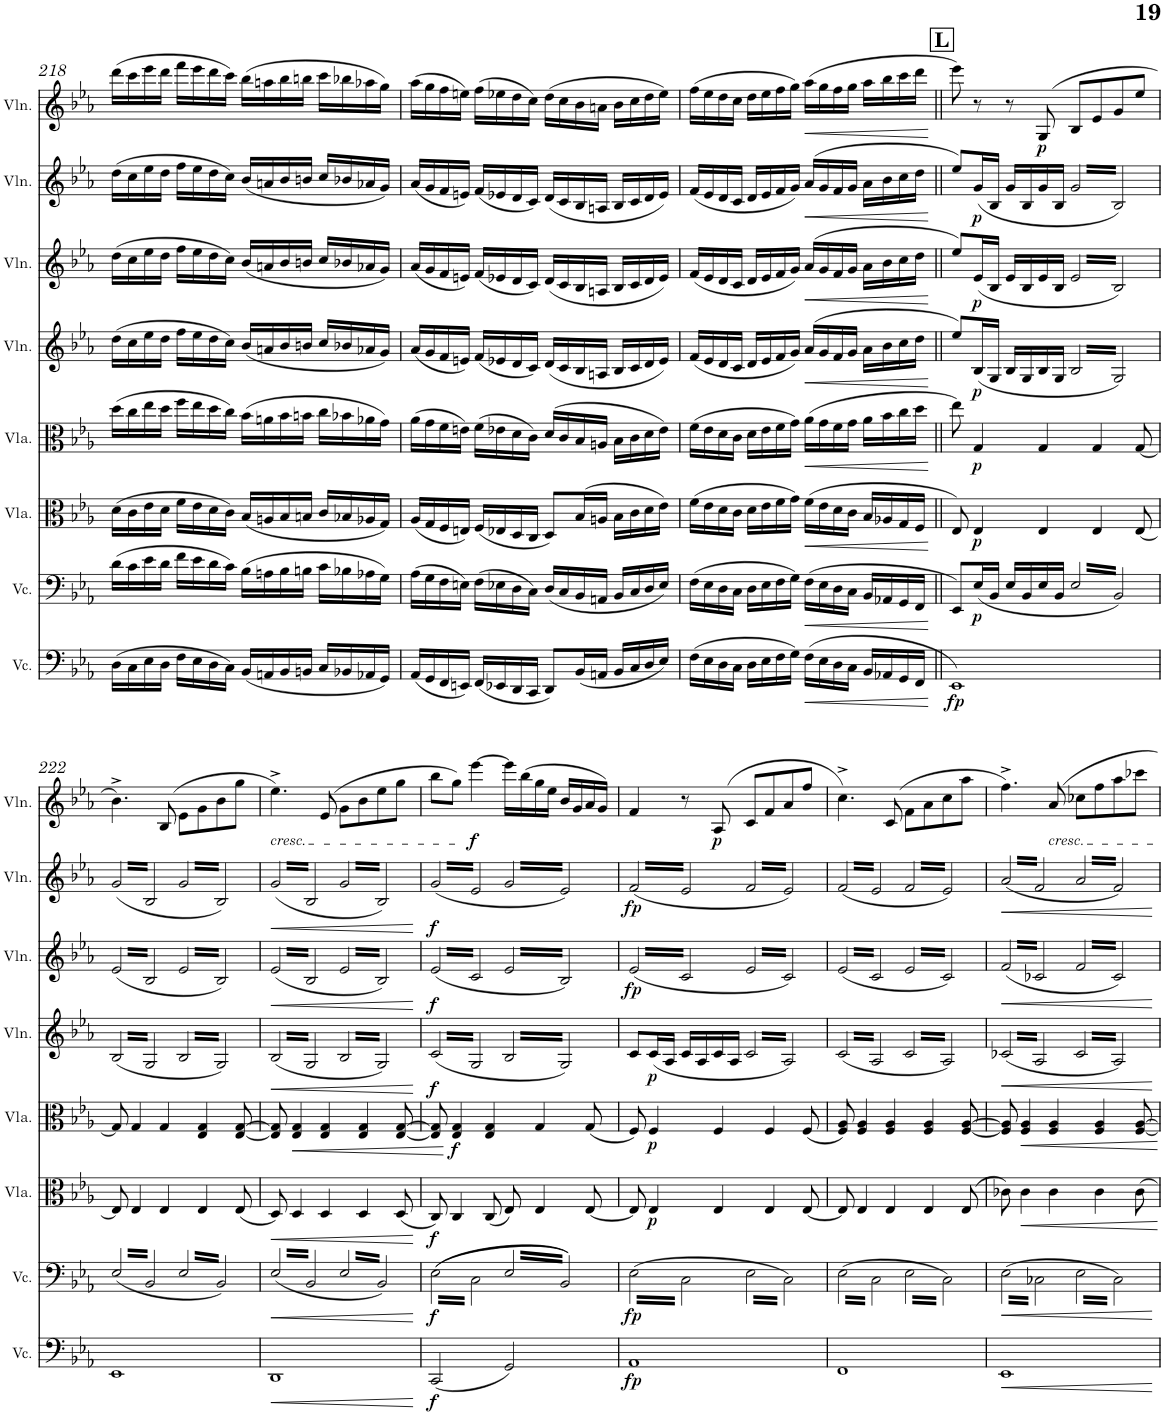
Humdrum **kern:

**kern	**dynam	**kern	**dynam	**kern	**dynam	**kern	**dynam	**kern	**dynam	**kern	**dynam	**kern	**dynam	**kern	**dynam
*part8	*part8	*part7	*part7	*part6	*part6	*part5	*part5	*part4	*part4	*part3	*part3	*part2	*part2	*part1	*part1
*staff8	*staff8	*staff7	*staff7	*staff6	*staff6	*staff5	*staff5	*staff4	*staff4	*staff3	*staff3	*staff2	*staff2	*staff1	*staff1
*I"Violoncello	*	*I"Violoncello	*	*I"Viola	*	*I"Viola	*	*I"Violin	*	*I"Violin	*	*I"Violin	*	*I"Violin	*
*I'Vc.	*	*I'Vc.	*	*I'Vla.	*	*I'Vla.	*	*I'Vln.	*	*I'Vln.	*	*I'Vln.	*	*I'Vln.	*
!!LO:PB:g=z
*clefF4	*	*clefF4	*	*clefC3	*	*clefC3	*	*clefG2	*	*clefG2	*	*clefG2	*	*clefG2	*
*k[b-e-a-]	*	*k[b-e-a-]	*	*k[b-e-a-]	*	*k[b-e-a-]	*	*k[b-e-a-]	*	*k[b-e-a-]	*	*k[b-e-a-]	*	*k[b-e-a-]	*
*M4/4	*	*M4/4	*	*M4/4	*	*M4/4	*	*M4/4	*	*M4/4	*	*M4/4	*	*M4/4	*
*met(c)	*	*met(c)	*	*met(c)	*	*met(c)	*	*met(c)	*	*met(c)	*	*met(c)	*	*met(c)	*
=218	=218	=218	=218	=218	=218	=218	=218	=218	=218	=218	=218	=218	=218	=218	=218
(16D\LL	.	(16d\LL	.	(16d\LL	.	(16dd\LL	.	(16dd\LL	.	(16dd\LL	.	(16dd\LL	.	(16ddd\LL	.
16C\	.	16c\	.	16c\	.	16cc\	.	16cc\	.	16cc\	.	16cc\	.	16ccc\	.
16E-\	.	16e-\	.	16e-\	.	16ee-\	.	16ee-\	.	16ee-\	.	16ee-\	.	16eee-\	.
16D\JJ	.	16d\JJ	.	16d\JJ	.	16dd\JJ	.	16dd\JJ	.	16dd\JJ	.	16dd\JJ	.	16ddd\JJ	.
16F\LL	.	16f\LL	.	16f\LL	.	16ff\LL	.	16ff\LL	.	16ff\LL	.	16ff\LL	.	16fff\LL	.
16E-\	.	16e-\	.	16e-\	.	16ee-\	.	16ee-\	.	16ee-\	.	16ee-\	.	16eee-\	.
16D\	.	16d\	.	16d\	.	16dd\	.	16dd\	.	16dd\	.	16dd\	.	16ddd\	.
16C\JJ)	.	16c\JJ)	.	16c\JJ)	.	16cc\JJ)	.	16cc\JJ)	.	16cc\JJ)	.	16cc\JJ)	.	16ccc\JJ)	.
(16BB-/LL	.	(16B-\LL	.	(16B-/LL	.	(16b-\LL	.	(16b-/LL	.	(16b-/LL	.	(16b-/LL	.	(16bb-\LL	.
16AAn/	.	16An\	.	16An/	.	16an\	.	16an/	.	16an/	.	16an/	.	16aan\	.
16BB-/	.	16B-\	.	16B-/	.	16b-\	.	16b-/	.	16b-/	.	16b-/	.	16bb-\	.
16BBn/JJ	.	16Bn\JJ	.	16Bn/JJ	.	16bn\JJ	.	16bn/JJ	.	16bn/JJ	.	16bn/JJ	.	16bbn\JJ	.
16C/LL	.	16c\LL	.	16c/LL	.	16cc\LL	.	16cc/LL	.	16cc/LL	.	16cc/LL	.	16ccc\LL	.
16BB-X/	.	16B-X\	.	16B-X/	.	16b-X\	.	16b-X/	.	16b-X/	.	16b-X/	.	16bb-X\	.
16AA-X/	.	16A-X\	.	16A-X/	.	16a-X\	.	16a-X/	.	16a-X/	.	16a-X/	.	16aa-X\	.
16GG/JJ)	.	16G\JJ)	.	16G/JJ)	.	16g\JJ)	.	16g/JJ)	.	16g/JJ)	.	16g/JJ)	.	16gg\JJ)	.
=219	=219	=219	=219	=219	=219	=219	=219	=219	=219	=219	=219	=219	=219	=219	=219
(16AA-/LL	.	(16A-\LL	.	(16A-/LL	.	(16a-\LL	.	(16a-/LL	.	(16a-/LL	.	(16a-/LL	.	(16aa-\LL	.
16GG/	.	16G\	.	16G/	.	16g\	.	16g/	.	16g/	.	16g/	.	16gg\	.
16FF/	.	16F\	.	16F/	.	16f\	.	16f/	.	16f/	.	16f/	.	16ff\	.
16EEn/JJ)	.	16En\JJ)	.	16En/JJ)	.	16en\JJ)	.	16en/JJ)	.	16en/JJ)	.	16en/JJ)	.	16een\JJ)	.
(16FF/LL	.	(16F\LL	.	(16F/LL	.	(16f\LL	.	(16f/LL	.	(16f/LL	.	(16f/LL	.	(16ff\LL	.
16EE-X/	.	16E-X\	.	16E-X/	.	16e-X\	.	16e-X/	.	16e-X/	.	16e-X/	.	16ee-X\	.
16DD/	.	16D\	.	16D/	.	16d\	.	16d/	.	16d/	.	16d/	.	16dd\	.
16CC/JJ	.	16C\JJ)	.	16C/JJ	.	16c\JJ)	.	16c/JJ)	.	16c/JJ)	.	16c/JJ)	.	16cc\JJ)	.
8DD/L)	.	(16D/LL	.	8D/L)	.	(16d/LL	.	(16d/LL	.	(16d/LL	.	(16d/LL	.	(16dd\LL	.
.	.	16C/	.	.	.	16c/	.	16c/	.	16c/	.	16c/	.	16cc\	.
(16BB-/L	.	16BB-/	.	(16B-/L	.	16B-/	.	16B-/	.	16B-/	.	16B-/	.	16b-\	.
16AAn/JJ	.	16AAn/JJ	.	16An/JJ	.	16An/JJ	.	16An/JJ	.	16An/JJ	.	16An/JJ	.	16an\JJ	.
16BB-/LL	.	16BB-/LL	.	16B-\LL	.	16B-\LL	.	16B-/LL	.	16B-/LL	.	16B-/LL	.	16b-\LL	.
16C/	.	16C/	.	16c\	.	16c\	.	16c/	.	16c/	.	16c/	.	16cc\	.
16D/	.	16D/	.	16d\	.	16d\	.	16d/	.	16d/	.	16d/	.	16dd\	.
16E-/JJ)	.	16E-/JJ)	.	16e-\JJ)	.	16e-\JJ)	.	16e-/JJ)	.	16e-/JJ)	.	16e-/JJ)	.	16ee-\JJ)	.
=220	=220	=220	=220	=220	=220	=220	=220	=220	=220	=220	=220	=220	=220	=220	=220
(16F\LL	.	(16F\LL	.	(16f\LL	.	(16f\LL	.	(16f/LL	.	(16f/LL	.	(16f/LL	.	(16ff\LL	.
16E-\	.	16E-\	.	16e-\	.	16e-\	.	16e-/	.	16e-/	.	16e-/	.	16ee-\	.
16D\	.	16D\	.	16d\	.	16d\	.	16d/	.	16d/	.	16d/	.	16dd\	.
16C\JJ	.	16C\JJ	.	16c\JJ	.	16c\JJ	.	16c/JJ	.	16c/JJ	.	16c/JJ	.	16cc\JJ	.
16D\LL	.	16D\LL	.	16d\LL	.	16d\LL	.	16d/LL	.	16d/LL	.	16d/LL	.	16dd\LL	.
16E-\	.	16E-\	.	16e-\	.	16e-\	.	16e-/	.	16e-/	.	16e-/	.	16ee-\	.
16F\	.	16F\	.	16f\	.	16f\	.	16f/	.	16f/	.	16f/	.	16ff\	.
16G\JJ)	.	16G\JJ)	.	16g\JJ)	.	16g\JJ)	.	16g/JJ)	.	16g/JJ)	.	16g/JJ)	.	16gg\JJ)	.
!	!LO:HP:b	!	!LO:HP:b	!	!LO:HP:b	!	!LO:HP:b	!	!LO:HP:b	!	!LO:HP:b	!	!LO:HP:b	!	!LO:HP:b
(16F\LL	<	(16F\LL	<	(16f\LL	<	(16a-\LL	<	(16a-/LL	<	(16a-/LL	<	(16a-/LL	<	(16aa-\LL	<
16E-\	.	16E-\	.	16e-\	.	16g\	.	16g/	.	16g/	.	16g/	.	16gg\	.
16D\	.	16D\	.	16d\	.	16f\	.	16f/	.	16f/	.	16f/	.	16ff\	.
16C\JJ	.	16C\JJ	.	16c\JJ	.	16g\JJ	.	16g/JJ	.	16g/JJ	.	16g/JJ	.	16gg\JJ	.
16BB-/LL	.	16BB-/LL	.	16B-/LL	.	16a-\LL	.	16a-\LL	.	16a-\LL	.	16a-\LL	.	16aa-\LL	.
16AA-X/	.	16AA-X/	.	16A-X/	.	16b-\	.	16b-\	.	16b-\	.	16b-\	.	16bb-\	.
16GG/	.	16GG/	.	16G/	.	16cc\	.	16cc\	.	16cc\	.	16cc\	.	16ccc\	.
16FF/JJ	.	16FF/JJ	.	16F/JJ	.	16dd\JJ	.	16dd\JJ	.	16dd\JJ	.	16dd\JJ	.	16ddd\JJ	.
.	[	.	[	.	[	.	[	.	[	.	[	.	[	.	[
!!LO:REH:place=s1:a:B:cj:fs=14:t=L
=221||	=221||	=221||	=221||	=221||	=221||	=221||	=221||	=221||	=221||	=221||	=221||	=221||	=221||	=221||	=221||
!	!LO:DY:b	!	!	!	!	!	!	!	!	!	!	!	!	!	!
1EE-)	fp	8EE-/L)	.	8E-/)	.	8ee-\)	.	8ee-/L)	.	8ee-/L)	.	8ee-/L)	.	8eee-\)	.
!	!	!	!LO:DY:b	!	!LO:DY:b	!	!LO:DY:b	!	!LO:DY:b	!	!LO:DY:b	!	!LO:DY:b	!	!
.	.	(16E-/L	p	4E-/	p	4G/	p	(16B-/L	p	(16e-/L	p	(16g/L	p	8r	.
.	.	16BB-/JJ	.	.	.	.	.	16G/JJ	.	16B-/JJ	.	16B-/JJ	.	.	.
.	.	16E-/LL	.	.	.	.	.	16B-/LL	.	16e-/LL	.	16g/LL	.	8r	.
.	.	16BB-/	.	.	.	.	.	16G/	.	16B-/	.	16B-/	.	.	.
!	!	!	!	!	!	!	!	!	!	!	!	!	!	!	!LO:DY:b
.	.	16E-/	.	4E-/	.	4G/	.	16B-/	.	16e-/	.	16g/	.	(8G/	p
.	.	16BB-/JJ	.	.	.	.	.	16G/JJ	.	16B-/JJ	.	16B-/JJ	.	.	.
*	*	*tremolo	*	*	*	*	*	*	*	*	*	*	*	*	*
*	*	*	*	*	*	*	*	*tremolo	*	*	*	*	*	*	*
*	*	*	*	*	*	*	*	*	*	*tremolo	*	*	*	*	*
*	*	*	*	*	*	*	*	*	*	*	*	*tremolo	*	*	*
.	.	32E-/LLL	.	.	.	.	.	32B-/LLL	.	32e-/LLL	.	32g/LLL	.	8B-/L	.
.	.	32BB-/)	.	.	.	.	.	32G/)	.	32B-/)	.	32B-/)	.	.	.
.	.	32E-/	.	.	.	.	.	32B-/	.	32e-/	.	32g/	.	.	.
.	.	32BB-/)	.	.	.	.	.	32G/)	.	32B-/)	.	32B-/)	.	.	.
.	.	32E-/	.	4E-/	.	4G/	.	32B-/	.	32e-/	.	32g/	.	8e-/	.
.	.	32BB-/)	.	.	.	.	.	32G/)	.	32B-/)	.	32B-/)	.	.	.
.	.	32E-/	.	.	.	.	.	32B-/	.	32e-/	.	32g/	.	.	.
.	.	32BB-/)	.	.	.	.	.	32G/)	.	32B-/)	.	32B-/)	.	.	.
.	.	32E-/	.	.	.	.	.	32B-/	.	32e-/	.	32g/	.	8g/	.
.	.	32BB-/)	.	.	.	.	.	32G/)	.	32B-/)	.	32B-/)	.	.	.
.	.	32E-/	.	.	.	.	.	32B-/	.	32e-/	.	32g/	.	.	.
.	.	32BB-/)	.	.	.	.	.	32G/)	.	32B-/)	.	32B-/)	.	.	.
.	.	32E-/	.	[8E-/	.	[8G/	.	32B-/	.	32e-/	.	32g/	.	8ee-/J	.
.	.	32BB-/)	.	.	.	.	.	32G/)	.	32B-/)	.	32B-/)	.	.	.
.	.	32E-/	.	.	.	.	.	32B-/	.	32e-/	.	32g/	.	.	.
.	.	32BB-/)JJJ	.	.	.	.	.	32G/)JJJ	.	32B-/)JJJ	.	32B-/)JJJ	.	.	.
!!LO:LB:g=z
=222	=222	=222	=222	=222	=222	=222	=222	=222	=222	=222	=222	=222	=222	=222	=222
1EE-	.	(32E-/LLL	.	8E-/]	.	8G/]	.	(32B-/LLL	.	(32e-/LLL	.	(32g/LLL	.	4.b-^\)	.
.	.	32BB-/	.	.	.	.	.	32G/	.	32B-/	.	32B-/	.	.	.
.	.	32E-/	.	.	.	.	.	32B-/	.	32e-/	.	32g/	.	.	.
.	.	32BB-/	.	.	.	.	.	32G/	.	32B-/	.	32B-/	.	.	.
.	.	32E-/	.	4E-/	.	4G/	.	32B-/	.	32e-/	.	32g/	.	.	.
.	.	32BB-/	.	.	.	.	.	32G/	.	32B-/	.	32B-/	.	.	.
.	.	32E-/	.	.	.	.	.	32B-/	.	32e-/	.	32g/	.	.	.
.	.	32BB-/	.	.	.	.	.	32G/	.	32B-/	.	32B-/	.	.	.
.	.	32E-/	.	.	.	.	.	32B-/	.	32e-/	.	32g/	.	.	.
.	.	32BB-/	.	.	.	.	.	32G/	.	32B-/	.	32B-/	.	.	.
.	.	32E-/	.	.	.	.	.	32B-/	.	32e-/	.	32g/	.	.	.
.	.	32BB-/	.	.	.	.	.	32G/	.	32B-/	.	32B-/	.	.	.
.	.	32E-/	.	4E-/	.	4G/	.	32B-/	.	32e-/	.	32g/	.	(8B-/	.
.	.	32BB-/	.	.	.	.	.	32G/	.	32B-/	.	32B-/	.	.	.
.	.	32E-/	.	.	.	.	.	32B-/	.	32e-/	.	32g/	.	.	.
.	.	32BB-/JJJ	.	.	.	.	.	32G/JJJ	.	32B-/JJJ	.	32B-/JJJ	.	.	.
.	.	32E-/LLL	.	.	.	.	.	32B-/LLL	.	32e-/LLL	.	32g/LLL	.	8e-\L	.
.	.	32BB-/)	.	.	.	.	.	32G/)	.	32B-/)	.	32B-/)	.	.	.
.	.	32E-/	.	.	.	.	.	32B-/	.	32e-/	.	32g/	.	.	.
.	.	32BB-/)	.	.	.	.	.	32G/)	.	32B-/)	.	32B-/)	.	.	.
.	.	32E-/	.	4E-/	.	4E-/ 4G/	.	32B-/	.	32e-/	.	32g/	.	8g\	.
.	.	32BB-/)	.	.	.	.	.	32G/)	.	32B-/)	.	32B-/)	.	.	.
.	.	32E-/	.	.	.	.	.	32B-/	.	32e-/	.	32g/	.	.	.
.	.	32BB-/)	.	.	.	.	.	32G/)	.	32B-/)	.	32B-/)	.	.	.
.	.	32E-/	.	.	.	.	.	32B-/	.	32e-/	.	32g/	.	8b-\	.
.	.	32BB-/)	.	.	.	.	.	32G/)	.	32B-/)	.	32B-/)	.	.	.
.	.	32E-/	.	.	.	.	.	32B-/	.	32e-/	.	32g/	.	.	.
.	.	32BB-/)	.	.	.	.	.	32G/)	.	32B-/)	.	32B-/)	.	.	.
.	.	32E-/	.	(8E-/	.	[8E-/ [8G/	.	32B-/	.	32e-/	.	32g/	.	8gg\J	.
.	.	32BB-/)	.	.	.	.	.	32G/)	.	32B-/)	.	32B-/)	.	.	.
.	.	32E-/	.	.	.	.	.	32B-/	.	32e-/	.	32g/	.	.	.
.	.	32BB-/)JJJ	.	.	.	.	.	32G/)JJJ	.	32B-/)JJJ	.	32B-/)JJJ	.	.	.
=223	=223	=223	=223	=223	=223	=223	=223	=223	=223	=223	=223	=223	=223	=223	=223
!	!	!	!	!	!	!	!	!	!	!	!	!	!	!LO:TX:b:i:t=cresc.	!
!	!LO:HP:b	!	!LO:HP:b	!	!LO:HP:b	!	!	!	!LO:HP:b	!	!LO:HP:b	!	!LO:HP:b	!	!
1DD	<	(32E-/LLL	<	8D/)	<	8E-/] 8G/]	.	(32B-/LLL	<	(32e-/LLL	<	(32g/LLL	<	4.ee-^\)	.
.	.	32BB-/	.	.	.	.	.	32G/	.	32B-/	.	32B-/	.	.	.
.	.	32E-/	.	.	.	.	.	32B-/	.	32e-/	.	32g/	.	.	.
.	.	32BB-/	.	.	.	.	.	32G/	.	32B-/	.	32B-/	.	.	.
!	!	!	!	!	!	!	!LO:HP:b	!	!	!	!	!	!	!	!
.	.	32E-/	.	4D/	.	4E-/ 4G/	<	32B-/	.	32e-/	.	32g/	.	.	.
.	.	32BB-/	.	.	.	.	.	32G/	.	32B-/	.	32B-/	.	.	.
.	.	32E-/	.	.	.	.	.	32B-/	.	32e-/	.	32g/	.	.	.
.	.	32BB-/	.	.	.	.	.	32G/	.	32B-/	.	32B-/	.	.	.
.	.	32E-/	.	.	.	.	.	32B-/	.	32e-/	.	32g/	.	.	.
.	.	32BB-/	.	.	.	.	.	32G/	.	32B-/	.	32B-/	.	.	.
.	.	32E-/	.	.	.	.	.	32B-/	.	32e-/	.	32g/	.	.	.
.	.	32BB-/	.	.	.	.	.	32G/	.	32B-/	.	32B-/	.	.	.
.	.	32E-/	.	4D/	.	4E-/ 4G/	.	32B-/	.	32e-/	.	32g/	.	(8e-/	.
.	.	32BB-/	.	.	.	.	.	32G/	.	32B-/	.	32B-/	.	.	.
.	.	32E-/	.	.	.	.	.	32B-/	.	32e-/	.	32g/	.	.	.
.	.	32BB-/JJJ	.	.	.	.	.	32G/JJJ	.	32B-/JJJ	.	32B-/JJJ	.	.	.
.	.	32E-/LLL	.	.	.	.	.	32B-/LLL	.	32e-/LLL	.	32g/LLL	.	8g\L	.
.	.	32BB-/)	.	.	.	.	.	32G/)	.	32B-/)	.	32B-/)	.	.	.
.	.	32E-/	.	.	.	.	.	32B-/	.	32e-/	.	32g/	.	.	.
.	.	32BB-/)	.	.	.	.	.	32G/)	.	32B-/)	.	32B-/)	.	.	.
.	.	32E-/	.	4D/	.	4E-/ 4G/	.	32B-/	.	32e-/	.	32g/	.	8b-\	.
.	.	32BB-/)	.	.	.	.	.	32G/)	.	32B-/)	.	32B-/)	.	.	.
.	.	32E-/	.	.	.	.	.	32B-/	.	32e-/	.	32g/	.	.	.
.	.	32BB-/)	.	.	.	.	.	32G/)	.	32B-/)	.	32B-/)	.	.	.
.	.	32E-/	.	.	.	.	.	32B-/	.	32e-/	.	32g/	.	8ee-\	.
.	.	32BB-/)	.	.	.	.	.	32G/)	.	32B-/)	.	32B-/)	.	.	.
.	.	32E-/	.	.	.	.	.	32B-/	.	32e-/	.	32g/	.	.	.
.	.	32BB-/)	.	.	.	.	.	32G/)	.	32B-/)	.	32B-/)	.	.	.
.	.	32E-/	.	(8D/	.	[8E-/ [8G/	.	32B-/	.	32e-/	.	32g/	.	8gg\J	.
.	.	32BB-/)	.	.	.	.	.	32G/)	.	32B-/)	.	32B-/)	.	.	.
.	.	32E-/	.	.	.	.	.	32B-/	.	32e-/	.	32g/	.	.	.
.	.	32BB-/)JJJ	.	.	.	.	.	32G/)JJJ	.	32B-/)JJJ	.	32B-/)JJJ	.	.	.
.	[	.	[	.	[	.	.	.	[	.	[	.	[	.	.
=224	=224	=224	=224	=224	=224	=224	=224	=224	=224	=224	=224	=224	=224	=224	=224
!	!LO:DY:b	!	!LO:DY:b	!	!LO:DY:b	!	!	!	!LO:DY:b	!	!LO:DY:b	!	!LO:DY:b	!	!
(2CC/	f	((32E-\LLL	f	8C/)	f	8E-/] 8G/]	.	(32c/LLL	f	(32e-/LLL	f	(32g/LLL	f	8bb-\L	.
.	.	32C\	.	.	.	.	.	32G/	.	32c/	.	32e-/	.	.	.
.	.	32E-\	.	.	.	.	.	32c/	.	32e-/	.	32g/	.	.	.
.	.	32C\	.	.	.	.	.	32G/	.	32c/	.	32e-/	.	.	.
!	!	!	!	!	!	!	!LO:DY:n=1:b	!	!	!	!	!	!	!	!
.	.	32E-\	.	4C/	.	4E-/ 4G/	[ f	32c/	.	32e-/	.	32g/	.	8gg\J)	.
.	.	32C\	.	.	.	.	.	32G/	.	32c/	.	32e-/	.	.	.
.	.	32E-\	.	.	.	.	.	32c/	.	32e-/	.	32g/	.	.	.
.	.	32C\	.	.	.	.	.	32G/	.	32c/	.	32e-/	.	.	.
!	!	!	!	!	!	!	!	!	!	!	!	!	!	!	!LO:DY:b
.	.	32E-\	.	.	.	.	.	32c/	.	32e-/	.	32g/	.	[4eee-\	f
.	.	32C\	.	.	.	.	.	32G/	.	32c/	.	32e-/	.	.	.
.	.	32E-\	.	.	.	.	.	32c/	.	32e-/	.	32g/	.	.	.
.	.	32C\	.	.	.	.	.	32G/	.	32c/	.	32e-/	.	.	.
.	.	32E-\	.	(8C/	.	4E-/ 4G/	.	32c/	.	32e-/	.	32g/	.	.	.
.	.	32C\	.	.	.	.	.	32G/	.	32c/	.	32e-/	.	.	.
.	.	32E-\	.	.	.	.	.	32c/	.	32e-/	.	32g/	.	.	.
.	.	32C\JJJ	.	.	.	.	.	32G/JJJ	.	32c/JJJ	.	32e-/JJJ	.	.	.
2GG/)	.	32E-/LLL	.	8E-/)	.	.	.	32B-/LLL	.	32e-/LLL	.	32g/LLL	.	16eee-\LL]	.
.	.	32BB-/))	.	.	.	.	.	32G/)	.	32B-/)	.	32e-/)	.	.	.
.	.	32E-/	.	.	.	.	.	32B-/	.	32e-/	.	32g/	.	(16bb-\	.
.	.	32BB-/))	.	.	.	.	.	32G/)	.	32B-/)	.	32e-/)	.	.	.
.	.	32E-/	.	4E-/	.	4G/	.	32B-/	.	32e-/	.	32g/	.	16gg\	.
.	.	32BB-/))	.	.	.	.	.	32G/)	.	32B-/)	.	32e-/)	.	.	.
.	.	32E-/	.	.	.	.	.	32B-/	.	32e-/	.	32g/	.	16ee-\JJ	.
.	.	32BB-/))	.	.	.	.	.	32G/)	.	32B-/)	.	32e-/)	.	.	.
.	.	32E-/	.	.	.	.	.	32B-/	.	32e-/	.	32g/	.	16b-/LL	.
.	.	32BB-/))	.	.	.	.	.	32G/)	.	32B-/)	.	32e-/)	.	.	.
.	.	32E-/	.	.	.	.	.	32B-/	.	32e-/	.	32g/	.	16g/	.
.	.	32BB-/))	.	.	.	.	.	32G/)	.	32B-/)	.	32e-/)	.	.	.
.	.	32E-/	.	[8E-/	.	(8G/	.	32B-/	.	32e-/	.	32g/	.	16a-/	.
.	.	32BB-/))	.	.	.	.	.	32G/)	.	32B-/)	.	32e-/)	.	.	.
.	.	32E-/	.	.	.	.	.	32B-/	.	32e-/	.	32g/	.	16g/JJ)	.
.	.	32BB-/))JJJ	.	.	.	.	.	32G/)JJJ	.	32B-/)JJJ	.	32e-/)JJJ	.	.	.
*	*	*	*	*	*	*	*	*Xtremolo	*	*	*	*	*	*	*
=225	=225	=225	=225	=225	=225	=225	=225	=225	=225	=225	=225	=225	=225	=225	=225
!	!LO:DY:b	!	!LO:DY:b	!	!	!	!	!	!	!	!LO:DY:b	!	!LO:DY:b	!	!
1AA-	fp	(32E-\LLL	fp	8E-/]	.	8F/)	.	8c/L	.	(32e-/LLL	fp	(32f/LLL	fp	4f/	.
.	.	32C\	.	.	.	.	.	.	.	32c/	.	32e-/	.	.	.
.	.	32E-\	.	.	.	.	.	.	.	32e-/	.	32f/	.	.	.
.	.	32C\	.	.	.	.	.	.	.	32c/	.	32e-/	.	.	.
!	!	!	!	!	!LO:DY:b	!	!LO:DY:b	!	!LO:DY:b	!	!	!	!	!	!
.	.	32E-\	.	4E-/	p	4F/	p	(16c/L	p	32e-/	.	32f/	.	.	.
.	.	32C\	.	.	.	.	.	.	.	32c/	.	32e-/	.	.	.
.	.	32E-\	.	.	.	.	.	16A-/JJ	.	32e-/	.	32f/	.	.	.
.	.	32C\	.	.	.	.	.	.	.	32c/	.	32e-/	.	.	.
.	.	32E-\	.	.	.	.	.	16c/LL	.	32e-/	.	32f/	.	8r	.
.	.	32C\	.	.	.	.	.	.	.	32c/	.	32e-/	.	.	.
.	.	32E-\	.	.	.	.	.	16A-/	.	32e-/	.	32f/	.	.	.
.	.	32C\	.	.	.	.	.	.	.	32c/	.	32e-/	.	.	.
!	!	!	!	!	!	!	!	!	!	!	!	!	!	!	!LO:DY:b
.	.	32E-\	.	4E-/	.	4F/	.	16c/	.	32e-/	.	32f/	.	(8A-/	p
.	.	32C\	.	.	.	.	.	.	.	32c/	.	32e-/	.	.	.
.	.	32E-\	.	.	.	.	.	16A-/JJ	.	32e-/	.	32f/	.	.	.
.	.	32C\JJJ	.	.	.	.	.	.	.	32c/JJJ	.	32e-/JJJ	.	.	.
*	*	*	*	*	*	*	*	*tremolo	*	*	*	*	*	*	*
.	.	32E-\LLL	.	.	.	.	.	32c/LLL	.	32e-/LLL	.	32f/LLL	.	8c/L	.
.	.	32C\)	.	.	.	.	.	32A-/)	.	32c/)	.	32e-/)	.	.	.
.	.	32E-\	.	.	.	.	.	32c/	.	32e-/	.	32f/	.	.	.
.	.	32C\)	.	.	.	.	.	32A-/)	.	32c/)	.	32e-/)	.	.	.
.	.	32E-\	.	4E-/	.	4F/	.	32c/	.	32e-/	.	32f/	.	8f/	.
.	.	32C\)	.	.	.	.	.	32A-/)	.	32c/)	.	32e-/)	.	.	.
.	.	32E-\	.	.	.	.	.	32c/	.	32e-/	.	32f/	.	.	.
.	.	32C\)	.	.	.	.	.	32A-/)	.	32c/)	.	32e-/)	.	.	.
.	.	32E-\	.	.	.	.	.	32c/	.	32e-/	.	32f/	.	8a-/	.
.	.	32C\)	.	.	.	.	.	32A-/)	.	32c/)	.	32e-/)	.	.	.
.	.	32E-\	.	.	.	.	.	32c/	.	32e-/	.	32f/	.	.	.
.	.	32C\)	.	.	.	.	.	32A-/)	.	32c/)	.	32e-/)	.	.	.
.	.	32E-\	.	[8E-/	.	(8F/	.	32c/	.	32e-/	.	32f/	.	8ff/J	.
.	.	32C\)	.	.	.	.	.	32A-/)	.	32c/)	.	32e-/)	.	.	.
.	.	32E-\	.	.	.	.	.	32c/	.	32e-/	.	32f/	.	.	.
.	.	32C\)JJJ	.	.	.	.	.	32A-/)JJJ	.	32c/)JJJ	.	32e-/)JJJ	.	.	.
=226	=226	=226	=226	=226	=226	=226	=226	=226	=226	=226	=226	=226	=226	=226	=226
1FF	.	(32E-\LLL	.	8E-/]	.	8F/ 8A-/)	.	(32c/LLL	.	(32e-/LLL	.	(32f/LLL	.	4.cc^\)	.
.	.	32C\	.	.	.	.	.	32A-/	.	32c/	.	32e-/	.	.	.
.	.	32E-\	.	.	.	.	.	32c/	.	32e-/	.	32f/	.	.	.
.	.	32C\	.	.	.	.	.	32A-/	.	32c/	.	32e-/	.	.	.
.	.	32E-\	.	4E-/	.	4F/ 4A-/	.	32c/	.	32e-/	.	32f/	.	.	.
.	.	32C\	.	.	.	.	.	32A-/	.	32c/	.	32e-/	.	.	.
.	.	32E-\	.	.	.	.	.	32c/	.	32e-/	.	32f/	.	.	.
.	.	32C\	.	.	.	.	.	32A-/	.	32c/	.	32e-/	.	.	.
.	.	32E-\	.	.	.	.	.	32c/	.	32e-/	.	32f/	.	.	.
.	.	32C\	.	.	.	.	.	32A-/	.	32c/	.	32e-/	.	.	.
.	.	32E-\	.	.	.	.	.	32c/	.	32e-/	.	32f/	.	.	.
.	.	32C\	.	.	.	.	.	32A-/	.	32c/	.	32e-/	.	.	.
.	.	32E-\	.	4E-/	.	4F/ 4A-/	.	32c/	.	32e-/	.	32f/	.	(8c/	.
.	.	32C\	.	.	.	.	.	32A-/	.	32c/	.	32e-/	.	.	.
.	.	32E-\	.	.	.	.	.	32c/	.	32e-/	.	32f/	.	.	.
.	.	32C\JJJ	.	.	.	.	.	32A-/JJJ	.	32c/JJJ	.	32e-/JJJ	.	.	.
.	.	32E-\LLL	.	.	.	.	.	32c/LLL	.	32e-/LLL	.	32f/LLL	.	8f\L	.
.	.	32C\)	.	.	.	.	.	32A-/)	.	32c/)	.	32e-/)	.	.	.
.	.	32E-\	.	.	.	.	.	32c/	.	32e-/	.	32f/	.	.	.
.	.	32C\)	.	.	.	.	.	32A-/)	.	32c/)	.	32e-/)	.	.	.
.	.	32E-\	.	4E-/	.	4F/ 4A-/	.	32c/	.	32e-/	.	32f/	.	8a-\	.
.	.	32C\)	.	.	.	.	.	32A-/)	.	32c/)	.	32e-/)	.	.	.
.	.	32E-\	.	.	.	.	.	32c/	.	32e-/	.	32f/	.	.	.
.	.	32C\)	.	.	.	.	.	32A-/)	.	32c/)	.	32e-/)	.	.	.
.	.	32E-\	.	.	.	.	.	32c/	.	32e-/	.	32f/	.	8cc\	.
.	.	32C\)	.	.	.	.	.	32A-/)	.	32c/)	.	32e-/)	.	.	.
.	.	32E-\	.	.	.	.	.	32c/	.	32e-/	.	32f/	.	.	.
.	.	32C\)	.	.	.	.	.	32A-/)	.	32c/)	.	32e-/)	.	.	.
.	.	32E-\	.	(8E-/	.	[8F/ [8A-/	.	32c/	.	32e-/	.	32f/	.	8aa-\J	.
.	.	32C\)	.	.	.	.	.	32A-/)	.	32c/)	.	32e-/)	.	.	.
.	.	32E-\	.	.	.	.	.	32c/	.	32e-/	.	32f/	.	.	.
.	.	32C\)JJJ	.	.	.	.	.	32A-/)JJJ	.	32c/)JJJ	.	32e-/)JJJ	.	.	.
=227	=227	=227	=227	=227	=227	=227	=227	=227	=227	=227	=227	=227	=227	=227	=227
!	!LO:HP:b	!	!LO:HP:b	!	!	!	!	!	!LO:HP:b	!	!LO:HP:b	!	!LO:HP:b	!	!
1EE-	<	(32E-\LLL	<	8c-X\)	.	8F/] 8A-/]	.	(32c-X/LLL	<	(32f/LLL	<	(32a-/LLL	<	4.ff^\)	.
.	.	32C-X\	.	.	.	.	.	32A-/	.	32c-X/	.	32f/	.	.	.
.	.	32E-\	.	.	.	.	.	32c-X/	.	32f/	.	32a-/	.	.	.
.	.	32C-X\	.	.	.	.	.	32A-/	.	32c-X/	.	32f/	.	.	.
.	.	32E-\	.	4c-\	.	4F/ 4A-/	.	32c-X/	.	32f/	.	32a-/	.	.	.
.	.	32C-X\	.	.	.	.	.	32A-/	.	32c-X/	.	32f/	.	.	.
.	.	32E-\	.	.	.	.	.	32c-X/	.	32f/	.	32a-/	.	.	.
.	.	32C-X\	.	.	.	.	.	32A-/	.	32c-X/	.	32f/	.	.	.
.	.	32E-\	.	.	.	.	.	32c-X/	.	32f/	.	32a-/	.	.	.
.	.	32C-X\	.	.	.	.	.	32A-/	.	32c-X/	.	32f/	.	.	.
.	.	32E-\	.	.	.	.	.	32c-X/	.	32f/	.	32a-/	.	.	.
.	.	32C-X\	.	.	.	.	.	32A-/	.	32c-X/	.	32f/	.	.	.
!	!	!	!	!	!	!	!	!	!	!	!	!	!	!LO:TX:b:i:t=cresc.	!
.	.	32E-\	.	4c-\	.	4F/ 4A-/	.	32c-X/	.	32f/	.	32a-/	.	8a-/	.
.	.	32C-X\	.	.	.	.	.	32A-/	.	32c-X/	.	32f/	.	.	.
.	.	32E-\	.	.	.	.	.	32c-X/	.	32f/	.	32a-/	.	.	.
.	.	32C-X\JJJ	.	.	.	.	.	32A-/JJJ	.	32c-X/JJJ	.	32f/JJJ	.	.	.
.	.	32E-\LLL	.	.	.	.	.	32c-/LLL	.	32f/LLL	.	32a-/LLL	.	8cc-X\L	.
.	.	32C-\)	.	.	.	.	.	32A-/)	.	32c-/)	.	32f/)	.	.	.
.	.	32E-\	.	.	.	.	.	32c-/	.	32f/	.	32a-/	.	.	.
.	.	32C-\)	.	.	.	.	.	32A-/)	.	32c-/)	.	32f/)	.	.	.
.	.	32E-\	.	4c-\	.	4F/ 4A-/	.	32c-/	.	32f/	.	32a-/	.	8ff\	.
.	.	32C-\)	.	.	.	.	.	32A-/)	.	32c-/)	.	32f/)	.	.	.
.	.	32E-\	.	.	.	.	.	32c-/	.	32f/	.	32a-/	.	.	.
.	.	32C-\)	.	.	.	.	.	32A-/)	.	32c-/)	.	32f/)	.	.	.
.	.	32E-\	.	.	.	.	.	32c-/	.	32f/	.	32a-/	.	8aa-\	.
.	.	32C-\)	.	.	.	.	.	32A-/)	.	32c-/)	.	32f/)	.	.	.
.	.	32E-\	.	.	.	.	.	32c-/	.	32f/	.	32a-/	.	.	.
.	.	32C-\)	.	.	.	.	.	32A-/)	.	32c-/)	.	32f/)	.	.	.
.	.	32E-\	.	8c-\	.	[8F/ [8A-/	.	32c-/	.	32f/	.	32a-/	.	8ccc-X\J	.
.	.	32C-\)	.	.	.	.	.	32A-/)	.	32c-/)	.	32f/)	.	.	.
.	.	32E-\	.	.	.	.	.	32c-/	.	32f/	.	32a-/	.	.	.
.	.	32C-\)JJJ	.	.	.	.	.	32A-/)JJJ	.	32c-/)JJJ	.	32f/)JJJ	.	.	.
*	*	*	*	*	*	*	*	*	*	*	*	*Xtremolo	*	*	*
*	*	*	*	*	*	*	*	*	*	*Xtremolo	*	*	*	*	*
*	*	*	*	*	*	*	*	*Xtremolo	*	*	*	*	*	*	*
*	*	*Xtremolo	*	*	*	*	*	*	*	*	*	*	*	*	*
.	[	.	[	.	.	.	.	.	[	.	[	.	[	.	.
.	.	.	.	.	.	.	.	.	.	.	.	.	.	.	.
.	.	.	.	.	.	.	.	.	.	.	.	.	.	.	.
.	.	.	.	.	.	.	.	.	.	.	.	.	.	.	.
.	.	.	.	.	.	.	.	.	.	.	.	.	.	.	.
.	.	.	.	.	.	.	.	.	.	.	.	.	.	.	.
.	.	.	.	.	.	.	.	.	.	.	.	.	.	.	.
.	.	.	.	.	.	.	.	.	.	.	.	.	.	.	.
=	=	=	=	=	=	=	=	=	=	=	=	=	=	=	=
*-	*-	*-	*-	*-	*-	*-	*-	*-	*-	*-	*-	*-	*-	*-	*-
